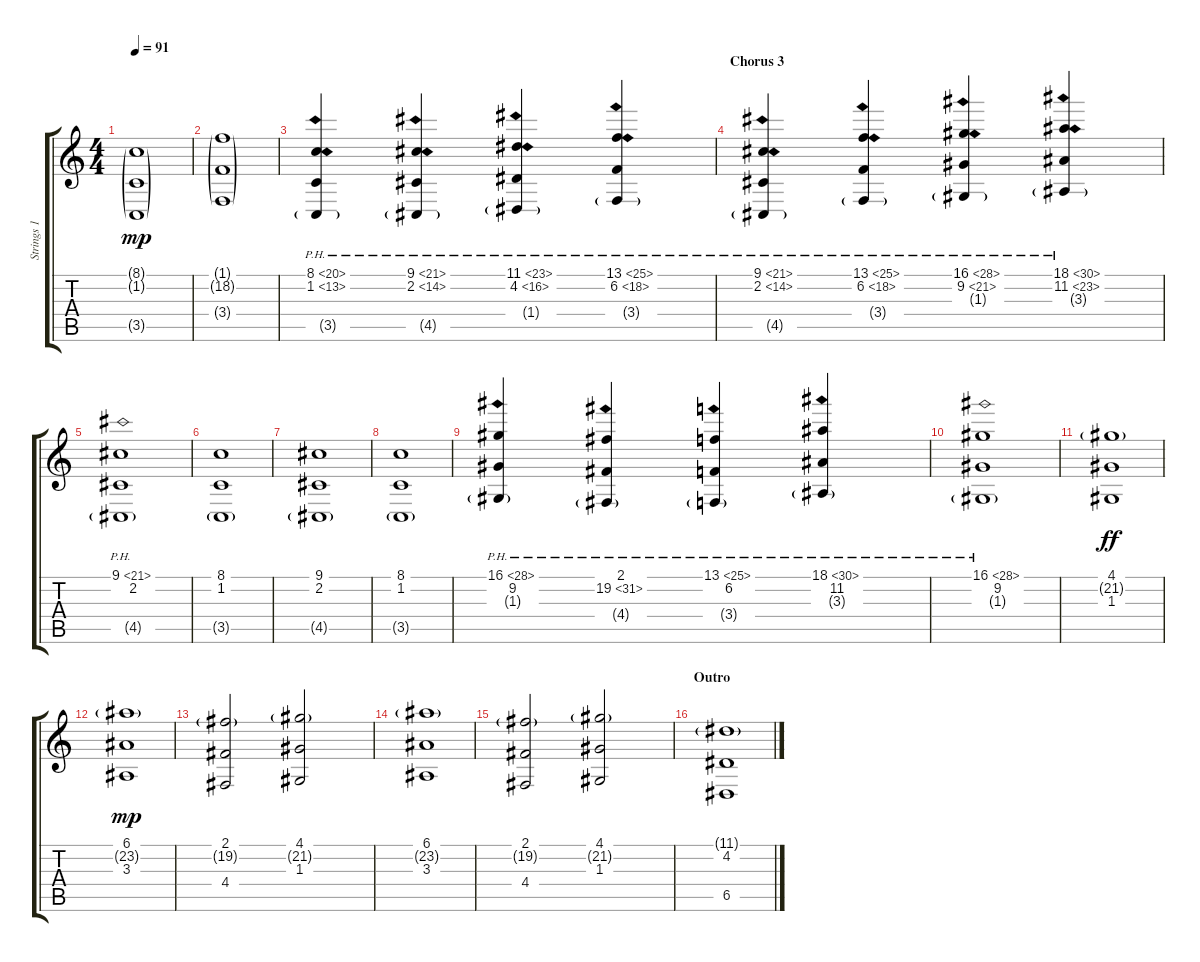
\track ("Strings 1" "Strings 1") {instrument stringensemble2}
\staff {score tabs}
\tuning (E4 B3 G3 D3 A2 E2) {hide}
\ts (4 4)
\tempo 91
\clef g2
\ks c
(8.1{g} 1.2{g} 3.5{g}).1{dy mp volume 9} |
(1.1{g} 18.2{g} 3.4{g}).1 |
(8.1{ph 12} 1.2{ph 12} 3.5{g}).4{volume 12} (9.1{ph 12} 2.2{ph 12} 4.5{g}).4 (11.1{ph 12} 4.2{ph 12} 1.4{g}).4 (13.1{ph 12} 6.2{ph 12} 3.4{g}).4 |
\section ("" "Chorus 3")
(9.1{ph 12} 2.2{ph 12} 4.5{g}).4 (13.1{ph 12} 6.2{ph 12} 3.4{g}).4 (16.1{ph 12} 9.2{ph 12} 1.3{g}).4 (18.1{ph 12} 11.2{ph 12} 3.3{g}).4 |
(9.1{ph 12} 2.2 4.5{g}).1{volume 9} |
(8.1 1.2 3.5{g}).1 |
(9.1 2.2 4.5{g}).1 |
(8.1 1.2 3.5{g}).1 |
(16.1{ph 12} 9.2 1.3{g}).4{volume 16} (2.1 19.2{ph 12} 4.4{g}).4 (13.1{ph 12} 6.2 3.4{g}).4 (18.1{ph 12} 11.2 3.3{g}).4 |
(16.1{ph 12} 9.2 1.3{g}).1{volume 12} |
(4.1 21.2{g} 1.3).1{dy ff volume 9} |
(6.1 23.2{g} 3.3).1{dy mp} |
(2.1 19.2{g} 4.4).2 (4.1 21.2{g} 1.3).2 |
(6.1 23.2{g} 3.3).1 |
(2.1 19.2{g} 4.4).2 (4.1 21.2{g} 1.3).2 |
\section ("" "Outro")
(11.1{g} 4.2 6.5).1
